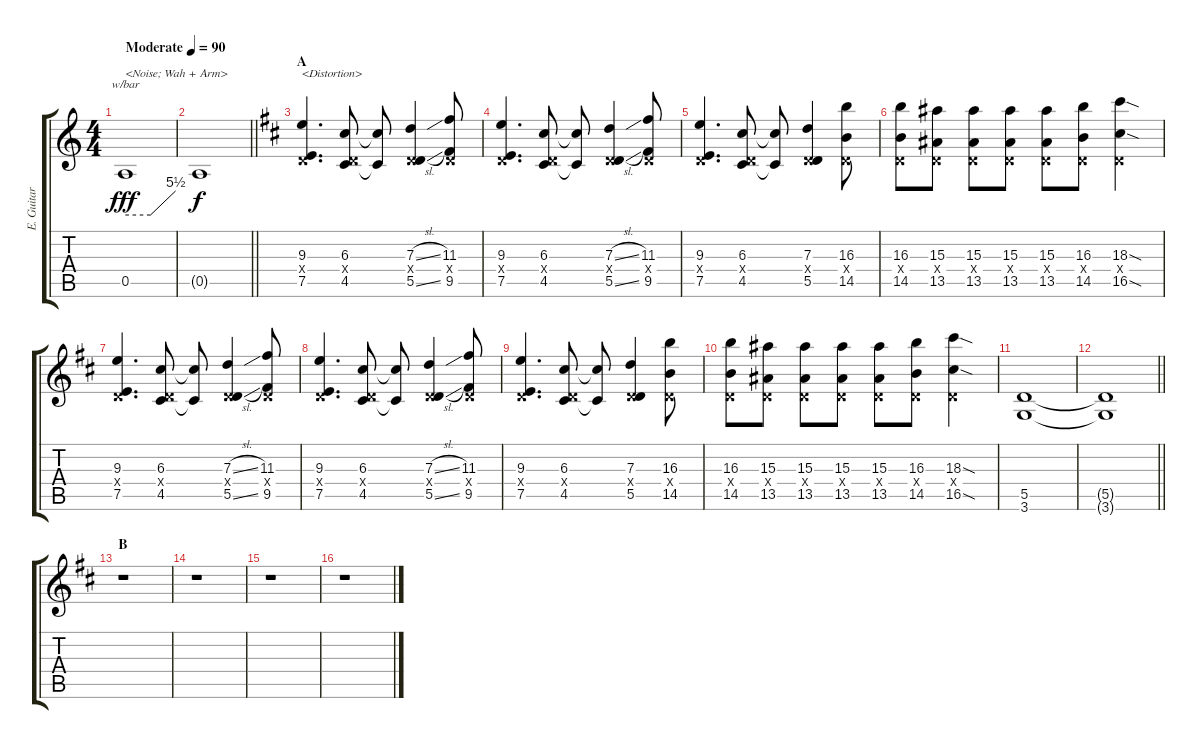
\track ("E. Guitar I" "E. Guitar ") {instrument overdrivenguitar}
\staff {score tabs}
\tuning (E4 B3 G3 D3 A2 E2) {hide}
\ts (4 4)
\tempo (90 "Moderate")
\clef g2
\ks c
0.5.1{tbe (custom default 0 0 30 0 60 22) txt "<Noise; Wah + Arm>" dy fff instrument guitarharmonics} |
\barLineRight lightlight
0.5{t}.1{dy f} |
\section ("" "A")
\ks d
(9.3 0.4{x} 7.5).4{d txt "<Distortion>" instrument overdrivenguitar} (6.3 0.4{x} 4.5).8 (6.3{t} 4.5{t}).8 (7.3{sl} 0.4{x} 5.5{sl}).4 (11.3 0.4{x} 9.5).8 |
(9.3 0.4{x} 7.5).4{d} (6.3 0.4{x} 4.5).8 (6.3{t} 4.5{t}).8 (7.3{sl} 0.4{x} 5.5{sl}).4 (11.3 0.4{x} 9.5).8 |
(9.3 0.4{x} 7.5).4{d} (6.3 0.4{x} 4.5).8 (6.3{t} 4.5{t}).8 (7.3 0.4{x} 5.5).4 (16.3 0.4{x} 14.5).8 |
(16.3 0.4{x} 14.5).8 (15.3 0.4{x} 13.5).8 (15.3 0.4{x} 13.5).8 (15.3 0.4{x} 13.5).8 (15.3 0.4{x} 13.5).8 (16.3 0.4{x} 14.5).8 (18.3{sod} 0.4{x} 16.5{sod}).4 |
(9.3 0.4{x} 7.5).4{d} (6.3 0.4{x} 4.5).8 (6.3{t} 4.5{t}).8 (7.3{sl} 0.4{x} 5.5{sl}).4 (11.3 0.4{x} 9.5).8 |
(9.3 0.4{x} 7.5).4{d} (6.3 0.4{x} 4.5).8 (6.3{t} 4.5{t}).8 (7.3{sl} 0.4{x} 5.5{sl}).4 (11.3 0.4{x} 9.5).8 |
(9.3 0.4{x} 7.5).4{d} (6.3 0.4{x} 4.5).8 (6.3{t} 4.5{t}).8 (7.3 0.4{x} 5.5).4 (16.3 0.4{x} 14.5).8 |
(16.3 0.4{x} 14.5).8 (15.3 0.4{x} 13.5).8 (15.3 0.4{x} 13.5).8 (15.3 0.4{x} 13.5).8 (15.3 0.4{x} 13.5).8 (16.3 0.4{x} 14.5).8 (18.3{sod} 0.4{x} 16.5{sod}).4 |
(5.5 3.6).1 |
\barLineRight lightlight
(5.5{t} 3.6{t}).1 |
\section ("" "B")
r.1 |
r.1 |
r.1 |
r.1
